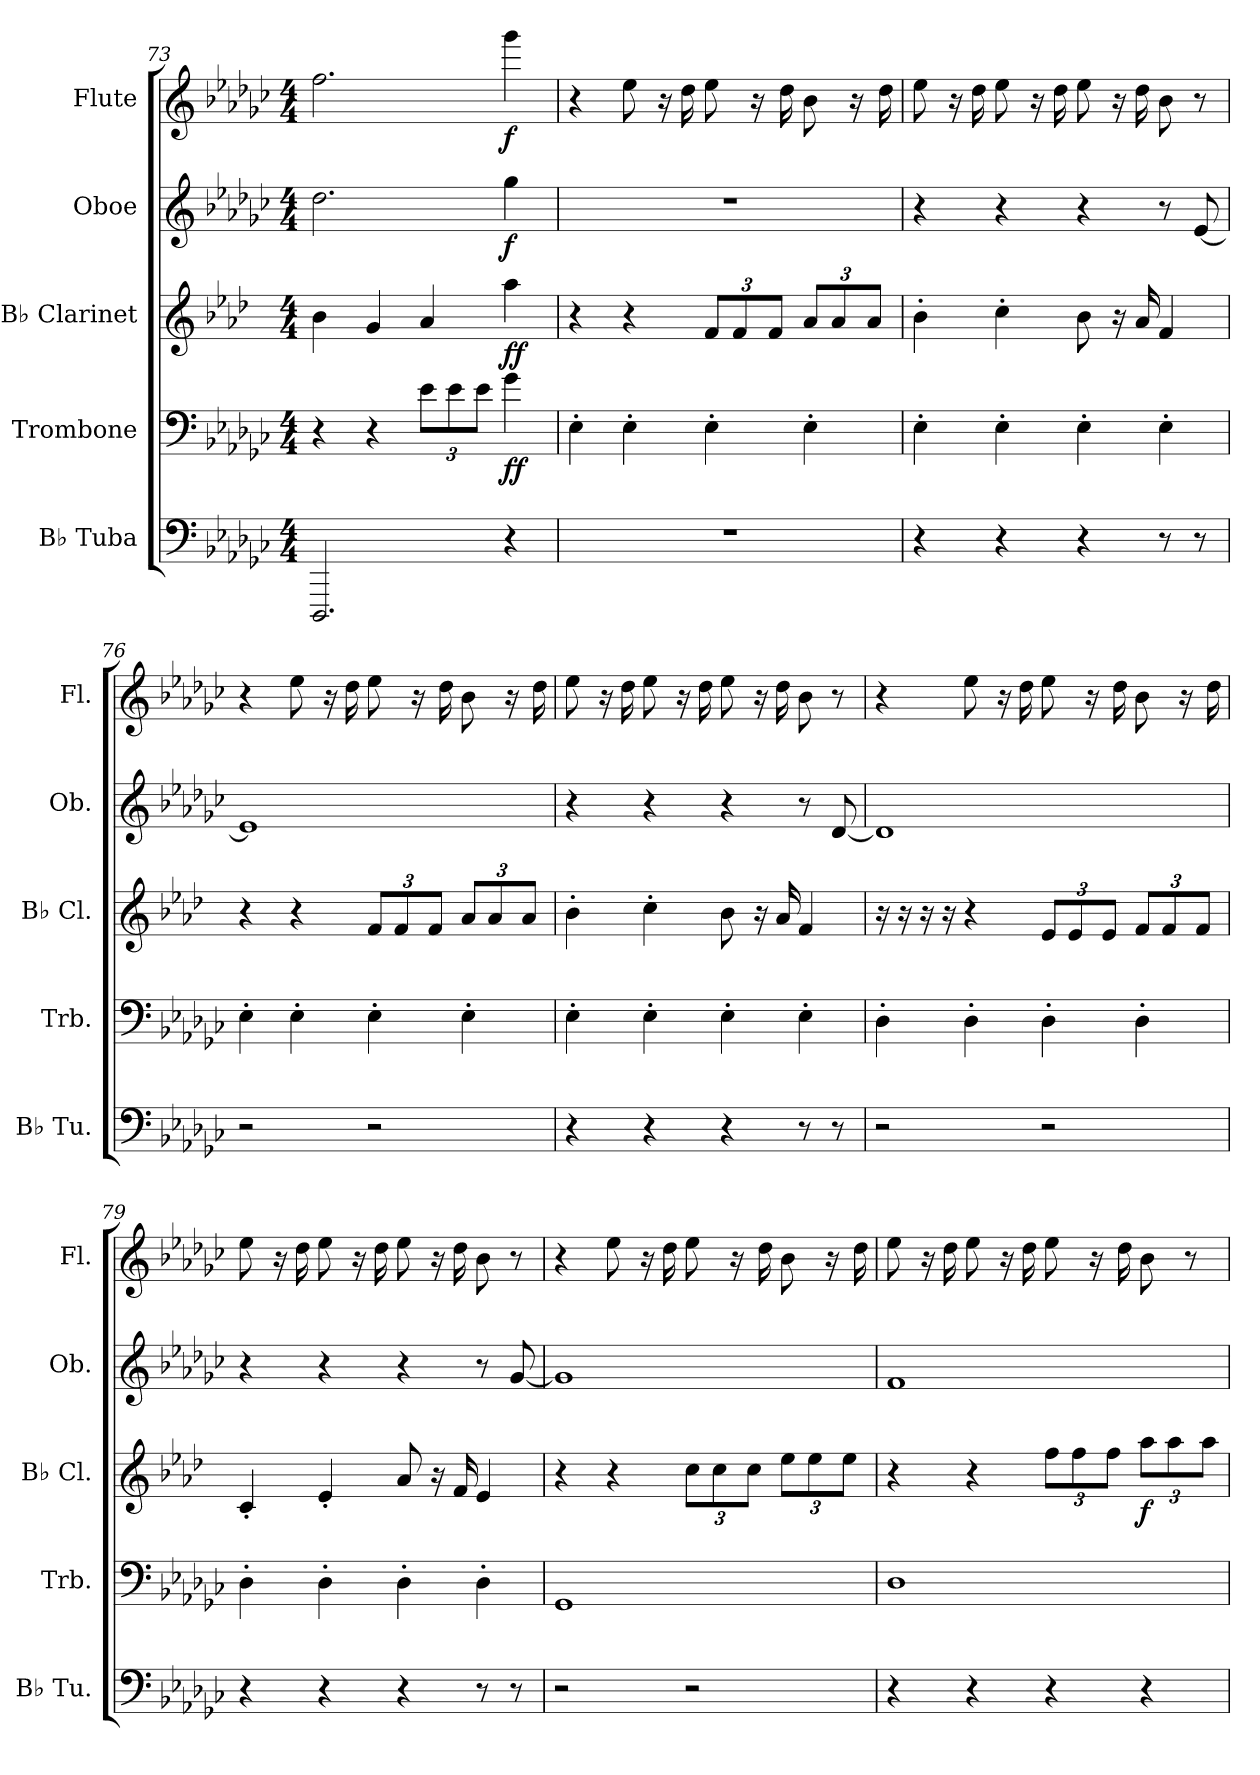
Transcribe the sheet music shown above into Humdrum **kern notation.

**kern	**kern	**dynam	**kern	**dynam	**kern	**dynam	**kern	**dynam
*part5	*part4	*part4	*part3	*part3	*part2	*part2	*part1	*part1
*staff5	*staff4	*staff4	*staff3	*staff3	*staff2	*staff2	*staff1	*staff1
*I"B♭ Tuba	*I"Trombone	*	*I"B♭ Clarinet	*	*I"Oboe	*	*I"Flute	*
*I'B♭ Tu.	*I'Trb.	*	*I'B♭ Cl.	*	*I'Ob.	*	*I'Fl.	*
*clefF4	*clefF4	*	*clefG2	*	*clefG2	*	*clefG2	*
*	*	*	*ITrd1c2	*	*	*	*	*
*k[b-e-a-d-g-c-]	*k[b-e-a-d-g-c-]	*	*k[b-e-a-d-g-c-]	*	*k[b-e-a-d-g-c-]	*	*k[b-e-a-d-g-c-]	*
*M4/4	*M4/4	*	*M4/4	*	*M4/4	*	*M4/4	*
=73	=73	=73	=73	=73	=73	=73	=73	=73
2.DDD-/	4r	.	4a-\	.	2.dd-\	.	2.ff\	.
.	4r	.	4f/	.	.	.	.	.
*	*Xbrackettup	*	*	*	*	*	*	*
.	12e-\L	.	4g-/	.	.	.	.	.
.	12e-\	.	.	.	.	.	.	.
.	12e-\J	.	.	.	.	.	.	.
!	!	!LO:DY:b	!	!	!	!	!	!
!	!	!LO:DY:n=1:b	!	!LO:DY:b	!	!	!	!
!	!	!	!	!LO:DY:n=1:b	!	!LO:DY:b	!	!LO:DY:b
4r	4g-\	f f	4gg-\	f f	4gg-\	f	4ggg-\	f
=74	=74	=74	=74	=74	=74	=74	=74	=74
1r	4E-'\	.	4r	.	1r	.	4r	.
.	4E-'\	.	4r	.	.	.	8ee-\	.
.	.	.	.	.	.	.	16r	.
.	.	.	.	.	.	.	16dd-\	.
*	*	*	*Xbrackettup	*	*	*	*	*
.	4E-'\	.	12e-/L	.	.	.	8ee-\	.
.	.	.	12e-/	.	.	.	.	.
.	.	.	.	.	.	.	16r	.
.	.	.	12e-/J	.	.	.	.	.
.	.	.	.	.	.	.	16dd-\	.
.	4E-'\	.	12g-/L	.	.	.	8b-\	.
.	.	.	12g-/	.	.	.	.	.
.	.	.	.	.	.	.	16r	.
.	.	.	12g-/J	.	.	.	.	.
.	.	.	.	.	.	.	16dd-\	.
=75	=75	=75	=75	=75	=75	=75	=75	=75
4r	4E-'\	.	4a-'\	.	4r	.	8ee-\	.
.	.	.	.	.	.	.	16r	.
.	.	.	.	.	.	.	16dd-\	.
4r	4E-'\	.	4b-'\	.	4r	.	8ee-\	.
.	.	.	.	.	.	.	16r	.
.	.	.	.	.	.	.	16dd-\	.
4r	4E-'\	.	8a-\	.	4r	.	8ee-\	.
.	.	.	16r	.	.	.	16r	.
.	.	.	16g-/	.	.	.	16dd-\	.
8r	4E-'\	.	4e-/	.	8r	.	8b-\	.
8r	.	.	.	.	[8e-/	.	8r	.
!!LO:LB:g=z
=76	=76	=76	=76	=76	=76	=76	=76	=76
2r	4E-'\	.	4r	.	1e-]	.	4r	.
.	4E-'\	.	4r	.	.	.	8ee-\	.
.	.	.	.	.	.	.	16r	.
.	.	.	.	.	.	.	16dd-\	.
2r	4E-'\	.	12e-/L	.	.	.	8ee-\	.
.	.	.	12e-/	.	.	.	.	.
.	.	.	.	.	.	.	16r	.
.	.	.	12e-/J	.	.	.	.	.
.	.	.	.	.	.	.	16dd-\	.
.	4E-'\	.	12g-/L	.	.	.	8b-\	.
.	.	.	12g-/	.	.	.	.	.
.	.	.	.	.	.	.	16r	.
.	.	.	12g-/J	.	.	.	.	.
.	.	.	.	.	.	.	16dd-\	.
=77	=77	=77	=77	=77	=77	=77	=77	=77
4r	4E-'\	.	4a-'\	.	4r	.	8ee-\	.
.	.	.	.	.	.	.	16r	.
.	.	.	.	.	.	.	16dd-\	.
4r	4E-'\	.	4b-'\	.	4r	.	8ee-\	.
.	.	.	.	.	.	.	16r	.
.	.	.	.	.	.	.	16dd-\	.
4r	4E-'\	.	8a-\	.	4r	.	8ee-\	.
.	.	.	16r	.	.	.	16r	.
.	.	.	16g-/	.	.	.	16dd-\	.
8r	4E-'\	.	4e-/	.	8r	.	8b-\	.
8r	.	.	.	.	[8d-/	.	8r	.
=78	=78	=78	=78	=78	=78	=78	=78	=78
2r	4D-'\	.	16r	.	1d-]	.	4r	.
.	.	.	16r	.	.	.	.	.
.	.	.	16r	.	.	.	.	.
.	.	.	16r	.	.	.	.	.
.	4D-'\	.	4r	.	.	.	8ee-\	.
.	.	.	.	.	.	.	16r	.
.	.	.	.	.	.	.	16dd-\	.
2r	4D-'\	.	12d-/L	.	.	.	8ee-\	.
.	.	.	12d-/	.	.	.	.	.
.	.	.	.	.	.	.	16r	.
.	.	.	12d-/J	.	.	.	.	.
.	.	.	.	.	.	.	16dd-\	.
.	4D-'\	.	12e-/L	.	.	.	8b-\	.
.	.	.	12e-/	.	.	.	.	.
.	.	.	.	.	.	.	16r	.
.	.	.	12e-/J	.	.	.	.	.
.	.	.	.	.	.	.	16dd-\	.
!!LO:PB:g=z
=79	=79	=79	=79	=79	=79	=79	=79	=79
4r	4D-'\	.	4B-'/	.	4r	.	8ee-\	.
.	.	.	.	.	.	.	16r	.
.	.	.	.	.	.	.	16dd-\	.
4r	4D-'\	.	4d-'/	.	4r	.	8ee-\	.
.	.	.	.	.	.	.	16r	.
.	.	.	.	.	.	.	16dd-\	.
4r	4D-'\	.	8g-/	.	4r	.	8ee-\	.
.	.	.	16r	.	.	.	16r	.
.	.	.	16e-/	.	.	.	16dd-\	.
8r	4D-'\	.	4d-/	.	8r	.	8b-\	.
8r	.	.	.	.	[8g-/	.	8r	.
=80	=80	=80	=80	=80	=80	=80	=80	=80
2r	1GG-	.	4r	.	1g-]	.	4r	.
.	.	.	4r	.	.	.	8ee-\	.
.	.	.	.	.	.	.	16r	.
.	.	.	.	.	.	.	16dd-\	.
2r	.	.	12b-\L	.	.	.	8ee-\	.
.	.	.	12b-\	.	.	.	.	.
.	.	.	.	.	.	.	16r	.
.	.	.	12b-\J	.	.	.	.	.
.	.	.	.	.	.	.	16dd-\	.
.	.	.	12dd-\L	.	.	.	8b-\	.
.	.	.	12dd-\	.	.	.	.	.
.	.	.	.	.	.	.	16r	.
.	.	.	12dd-\J	.	.	.	.	.
.	.	.	.	.	.	.	16dd-\	.
=81	=81	=81	=81	=81	=81	=81	=81	=81
4r	1D-	.	4r	.	1f	.	8ee-\	.
.	.	.	.	.	.	.	16r	.
.	.	.	.	.	.	.	16dd-\	.
4r	.	.	4r	.	.	.	8ee-\	.
.	.	.	.	.	.	.	16r	.
.	.	.	.	.	.	.	16dd-\	.
4r	.	.	12ee-\L	.	.	.	8ee-\	.
.	.	.	12ee-\	.	.	.	.	.
.	.	.	.	.	.	.	16r	.
.	.	.	12ee-\J	.	.	.	.	.
.	.	.	.	.	.	.	16dd-\	.
!	!	!	!	!LO:DY:b	!	!	!	!
4r	.	.	12gg-\L	f	.	.	8b-\	.
.	.	.	12gg-\	.	.	.	.	.
.	.	.	.	.	.	.	8r	.
.	.	.	12gg-\J	.	.	.	.	.
=	=	=	=	=	=	=	=	=
*-	*-	*-	*-	*-	*-	*-	*-	*-
